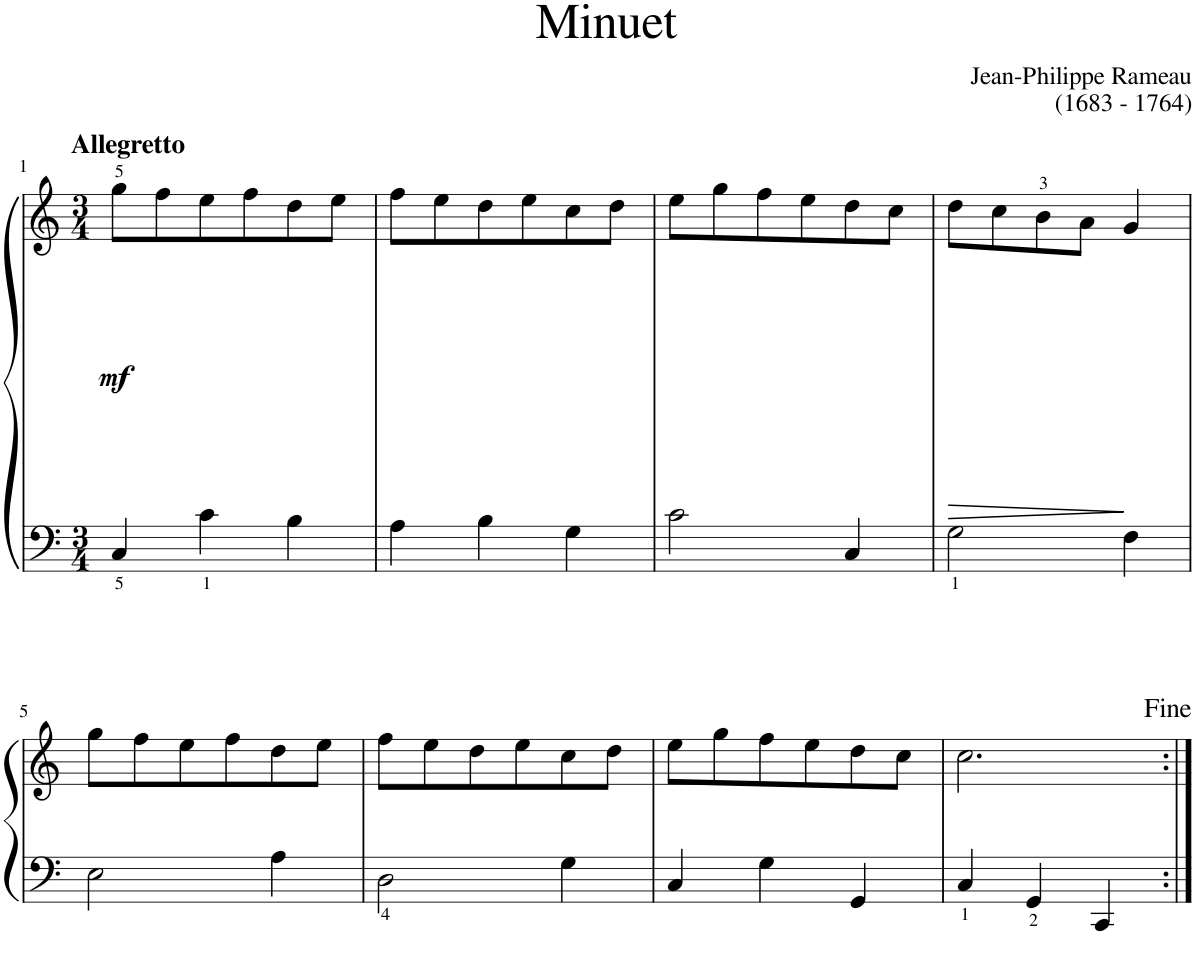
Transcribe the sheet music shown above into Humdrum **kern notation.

**kern	**kern	**dynam
*part1	*part1	*part1
*staff2	*staff1	*staff1/2
*I"Piano	*	*
*I'Pno	*	*
!!LO:PB:g=z
*clefF4	*clefG2	*
*k[]	*k[]	*
*M3/4	*M3/4	*
=1	=1	=1
!	!LO:TX:a:B:t=Allegretto	!
!	!	!LO:DY:b
4C/	8gg\L	mf
.	8ff\	.
4c\	8ee\	.
.	8ff\	.
4B\	8dd\	.
.	8ee\J	.
=2	=2	=2
4A\	8ff\L	.
.	8ee\	.
4B\	8dd\	.
.	8ee\	.
4G\	8cc\	.
.	8dd\J	.
=3	=3	=3
2c\	8ee\L	.
.	8gg\	.
.	8ff\	.
.	8ee\	.
4C/	8dd\	.
.	8cc\J	.
=4	=4	=4
!	!	!LO:HP:b
2G\	8dd\L	>
.	8cc\	.
.	8b\	.
.	8a\J	.
4F\	4g/	.
.	.	]
!!LO:LB:g=z
=5	=5	=5
2E\	8gg\L	.
.	8ff\	.
.	8ee\	.
.	8ff\	.
4A\	8dd\	.
.	8ee\J	.
=6	=6	=6
2D\	8ff\L	.
.	8ee\	.
.	8dd\	.
.	8ee\	.
4G\	8cc\	.
.	8dd\J	.
=7	=7	=7
4C/	8ee\L	.
.	8gg\	.
4G\	8ff\	.
.	8ee\	.
4GG/	8dd\	.
.	8cc\J	.
=8	=8	=8
4C/	2.cc\	.
4GG/	.	.
4CC/	.	.
=:|!	=:|!	=:|!
*-	*-	*-
